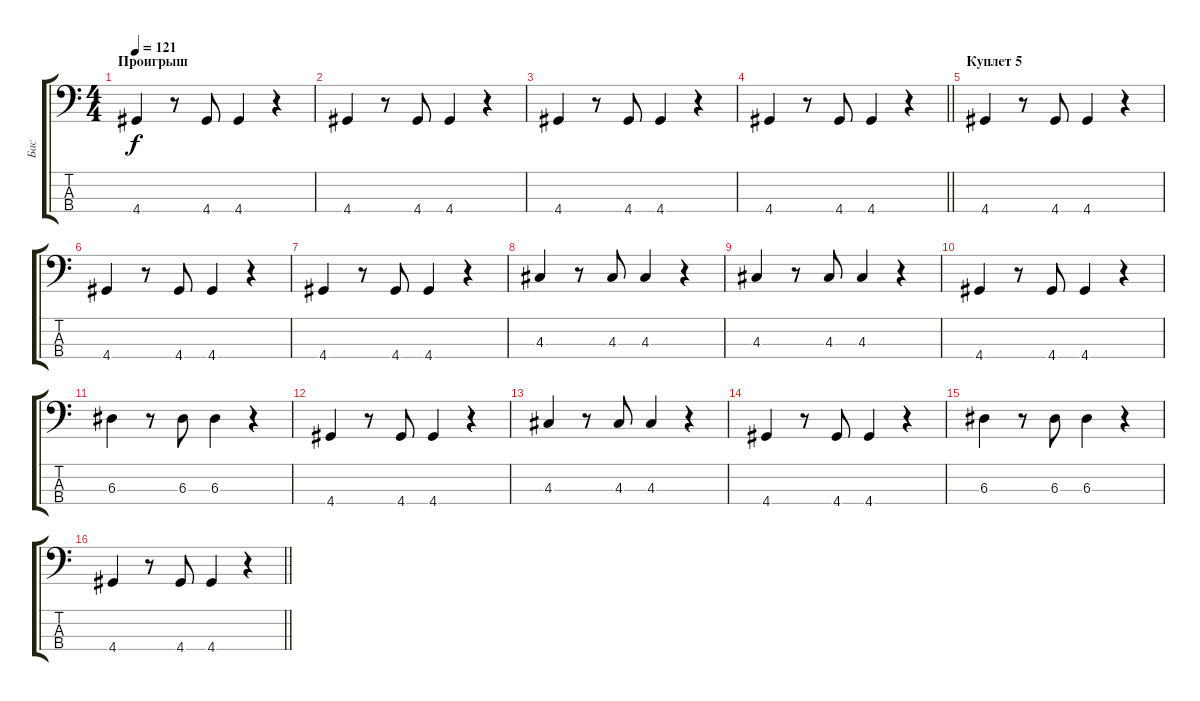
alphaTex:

\track ("Бас" "Бас") {instrument electricbasspick}
\staff {score tabs}
\tuning (G2 D2 A1 E1) {hide}
\ts (4 4)
\section ("" "Проигрыш")
\tempo 121
\clef f4
\ks c
4.4.4{dy f} r.8 4.4.8 4.4.4 r.4 |
4.4.4 r.8 4.4.8 4.4.4 r.4 |
4.4.4 r.8 4.4.8 4.4.4 r.4 |
\barLineRight lightlight
4.4.4 r.8 4.4.8 4.4.4 r.4 |
\section ("" "Куплет 5")
4.4.4 r.8 4.4.8 4.4.4 r.4 |
4.4.4 r.8 4.4.8 4.4.4 r.4 |
4.4.4 r.8 4.4.8 4.4.4 r.4 |
4.3.4 r.8 4.3.8 4.3.4 r.4 |
4.3.4 r.8 4.3.8 4.3.4 r.4 |
4.4.4 r.8 4.4.8 4.4.4 r.4 |
6.3.4 r.8 6.3.8 6.3.4 r.4 |
4.4.4 r.8 4.4.8 4.4.4 r.4 |
4.3.4 r.8 4.3.8 4.3.4 r.4 |
4.4.4 r.8 4.4.8 4.4.4 r.4 |
6.3.4 r.8 6.3.8 6.3.4 r.4 |
\barLineRight lightlight
4.4.4 r.8 4.4.8 4.4.4 r.4
